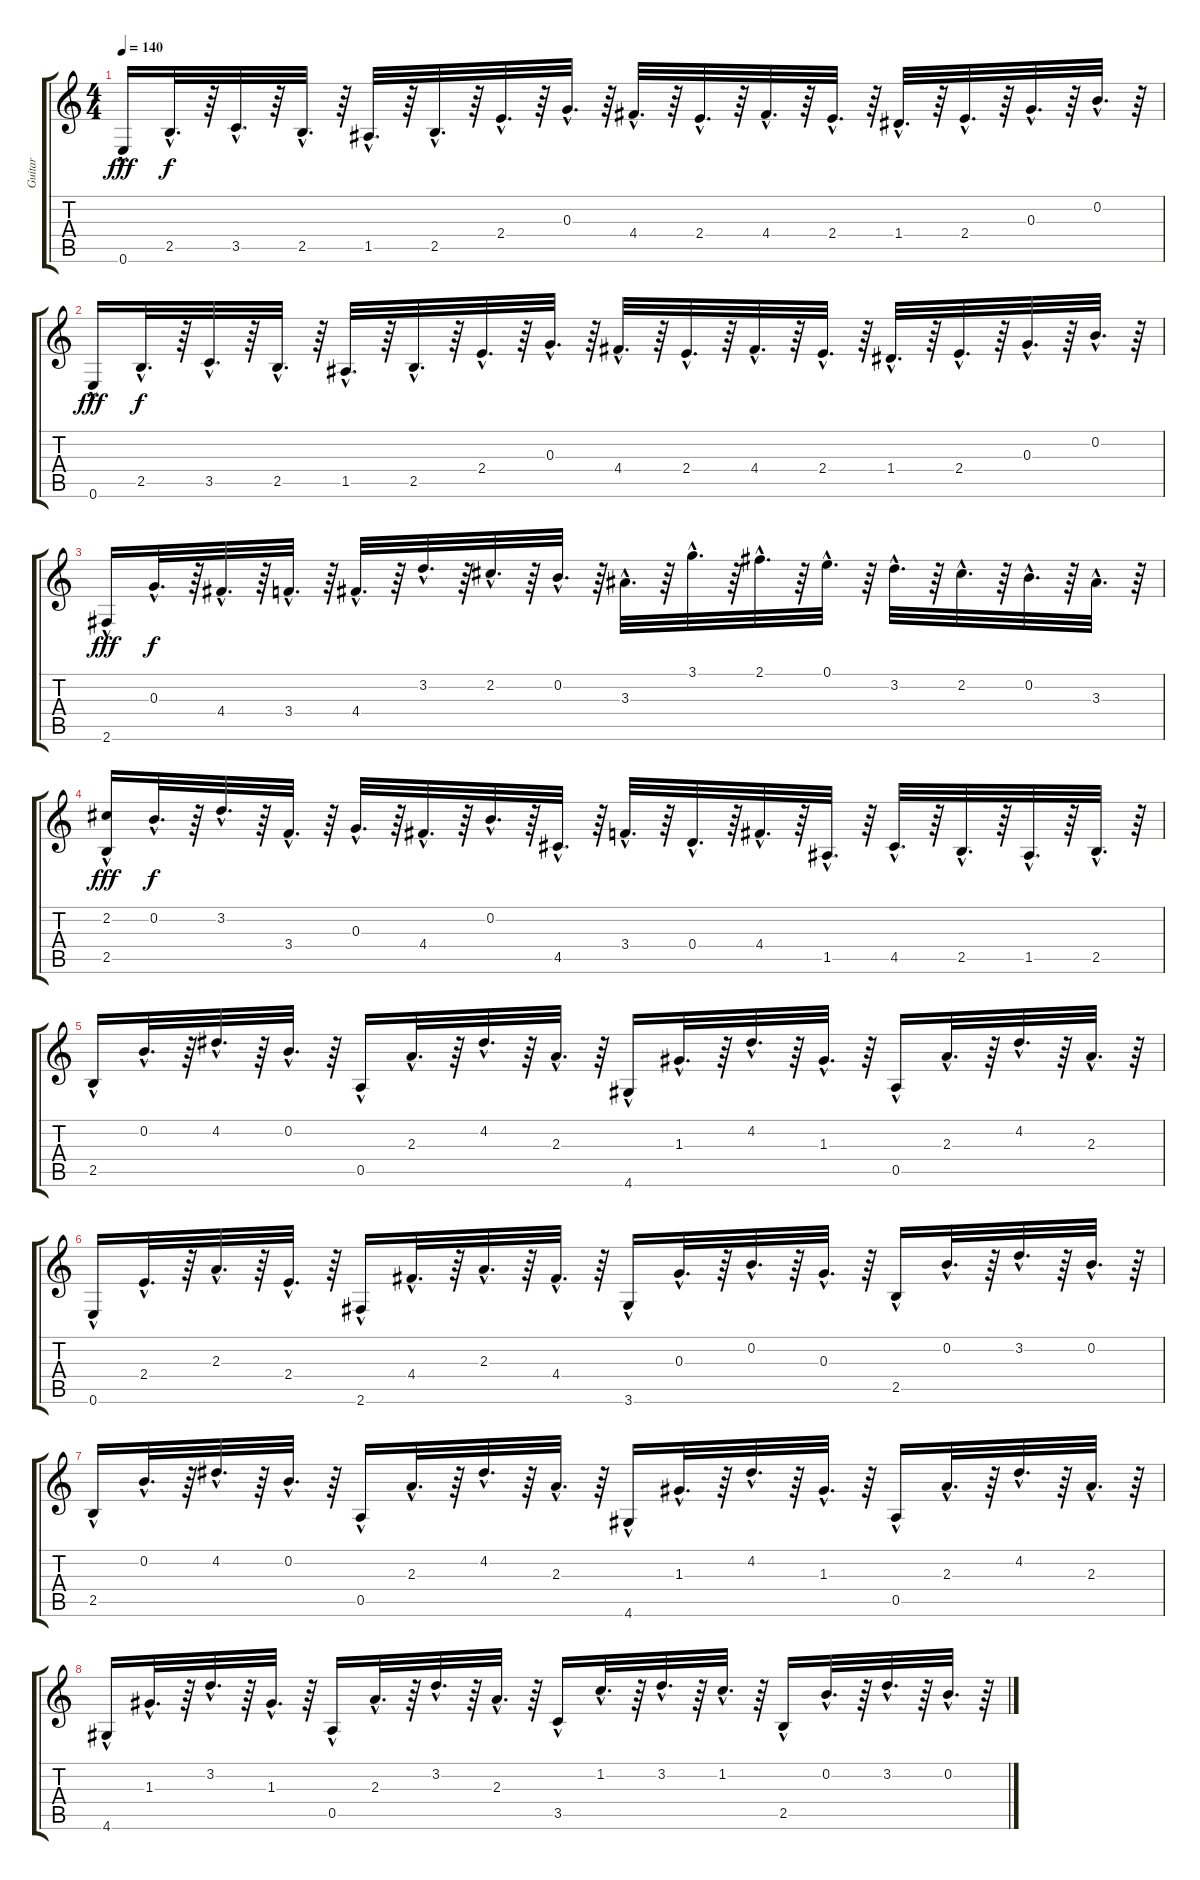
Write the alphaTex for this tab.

\track ("Guitar" "Guitar") {instrument acousticguitarnylon}
\staff {score tabs}
\tuning (E4 B3 G3 D3 A2 E2) {hide}
\ts (4 4)
\tempo 140
\clef g2
\ks c
0.6{hac}.16{dy fff} 2.5{hac}.32{d dy f} r.64 3.5{hac}.32{d} r.64 2.5{hac}.32{d} r.64 1.5{hac}.32{d} r.64 2.5{hac}.32{d} r.64 2.4{hac}.32{d} r.64 0.3{hac}.32{d} r.64 4.4{hac}.32{d} r.64 2.4{hac}.32{d} r.64 4.4{hac}.32{d} r.64 2.4{hac}.32{d} r.64 1.4{hac}.32{d} r.64 2.4{hac}.32{d} r.64 0.3{hac}.32{d} r.64 0.2{hac}.32{d} r.64 |
0.6{hac}.16{dy fff} 2.5{hac}.32{d dy f} r.64 3.5{hac}.32{d} r.64 2.5{hac}.32{d} r.64 1.5{hac}.32{d} r.64 2.5{hac}.32{d} r.64 2.4{hac}.32{d} r.64 0.3{hac}.32{d} r.64 4.4{hac}.32{d} r.64 2.4{hac}.32{d} r.64 4.4{hac}.32{d} r.64 2.4{hac}.32{d} r.64 1.4{hac}.32{d} r.64 2.4{hac}.32{d} r.64 0.3{hac}.32{d} r.64 0.2{hac}.32{d} r.64 |
2.6{hac}.16{dy fff} 0.3{hac}.32{d dy f} r.64 4.4{hac}.32{d} r.64 3.4{hac}.32{d} r.64 4.4{hac}.32{d} r.64 3.2{hac}.32{d} r.64 2.2{hac}.32{d} r.64 0.2{hac}.32{d} r.64 3.3{hac}.32{d} r.64 3.1{hac}.32{d} r.64 2.1{hac}.32{d} r.64 0.1{hac}.32{d} r.64 3.2{hac}.32{d} r.64 2.2{hac}.32{d} r.64 0.2{hac}.32{d} r.64 3.3{hac}.32{d} r.64 |
(2.2{hac} 2.5{hac}).16{dy fff} 0.2{hac}.32{d dy f} r.64 3.2{hac}.32{d} r.64 3.4{hac}.32{d} r.64 0.3{hac}.32{d} r.64 4.4{hac}.32{d} r.64 0.2{hac}.32{d} r.64 4.5{hac}.32{d} r.64 3.4{hac}.32{d} r.64 0.4{hac}.32{d} r.64 4.4{hac}.32{d} r.64 1.5{hac}.32{d} r.64 4.5{hac}.32{d} r.64 2.5{hac}.32{d} r.64 1.5{hac}.32{d} r.64 2.5{hac}.32{d} r.64 |
2.5{hac}.16 0.2{hac}.32{d} r.64 4.2{hac}.32{d} r.64 0.2{hac}.32{d} r.64 0.5{hac}.16 2.3{hac}.32{d} r.64 4.2{hac}.32{d} r.64 2.3{hac}.32{d} r.64 4.6{hac}.16 1.3{hac}.32{d} r.64 4.2{hac}.32{d} r.64 1.3{hac}.32{d} r.64 0.5{hac}.16 2.3{hac}.32{d} r.64 4.2{hac}.32{d} r.64 2.3{hac}.32{d} r.64 |
0.6{hac}.16 2.4{hac}.32{d} r.64 2.3{hac}.32{d} r.64 2.4{hac}.32{d} r.64 2.6{hac}.16 4.4{hac}.32{d} r.64 2.3{hac}.32{d} r.64 4.4{hac}.32{d} r.64 3.6{hac}.16 0.3{hac}.32{d} r.64 0.2{hac}.32{d} r.64 0.3{hac}.32{d} r.64 2.5{hac}.16 0.2{hac}.32{d} r.64 3.2{hac}.32{d} r.64 0.2{hac}.32{d} r.64 |
2.5{hac}.16 0.2{hac}.32{d} r.64 4.2{hac}.32{d} r.64 0.2{hac}.32{d} r.64 0.5{hac}.16 2.3{hac}.32{d} r.64 4.2{hac}.32{d} r.64 2.3{hac}.32{d} r.64 4.6{hac}.16 1.3{hac}.32{d} r.64 4.2{hac}.32{d} r.64 1.3{hac}.32{d} r.64 0.5{hac}.16 2.3{hac}.32{d} r.64 4.2{hac}.32{d} r.64 2.3{hac}.32{d} r.64 |
4.6{hac}.16 1.3{hac}.32{d} r.64 3.2{hac}.32{d} r.64 1.3{hac}.32{d} r.64 0.5{hac}.16 2.3{hac}.32{d} r.64 3.2{hac}.32{d} r.64 2.3{hac}.32{d} r.64 3.5{hac}.16 1.2{hac}.32{d} r.64 3.2{hac}.32{d} r.64 1.2{hac}.32{d} r.64 2.5{hac}.16 0.2{hac}.32{d} r.64 3.2{hac}.32{d} r.64 0.2{hac}.32{d} r.64
